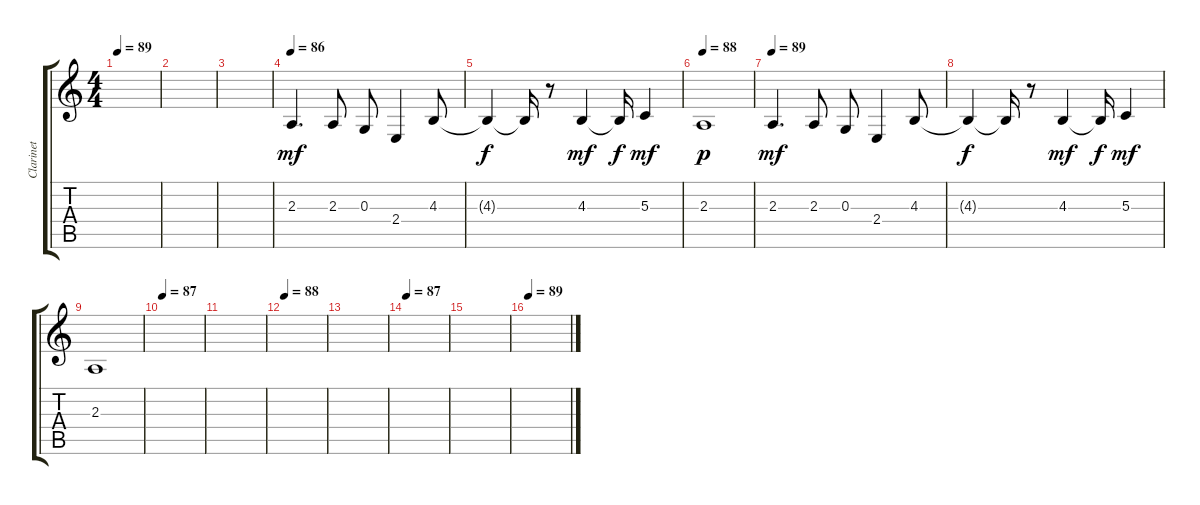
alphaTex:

\track ("Clarinet" "Clarinet") {instrument clarinet}
\staff {score tabs}
\tuning (E4 B3 G3 D3 A2 E2) {hide}
\ts (4 4)
\tempo 89
\clef g2
\ks c
|
|
|
\tempo 86
2.3.4{d dy mf} 2.3.8 0.3.8 2.4.4 4.3.8 |
4.3{t}.4{dy f} 4.3{t}.16 r.8 4.3.4{dy mf} 4.3{t}.16{dy f} 5.3.4{dy mf} |
\tempo 88
2.3.1{dy p} |
\tempo 89
2.3.4{d dy mf} 2.3.8 0.3.8 2.4.4 4.3.8 |
4.3{t}.4{dy f} 4.3{t}.16 r.8 4.3.4{dy mf} 4.3{t}.16{dy f} 5.3.4{dy mf} |
2.3.1 |
\tempo 87
|
|
\tempo 88
|
|
\tempo 87
|
|
\tempo 89
